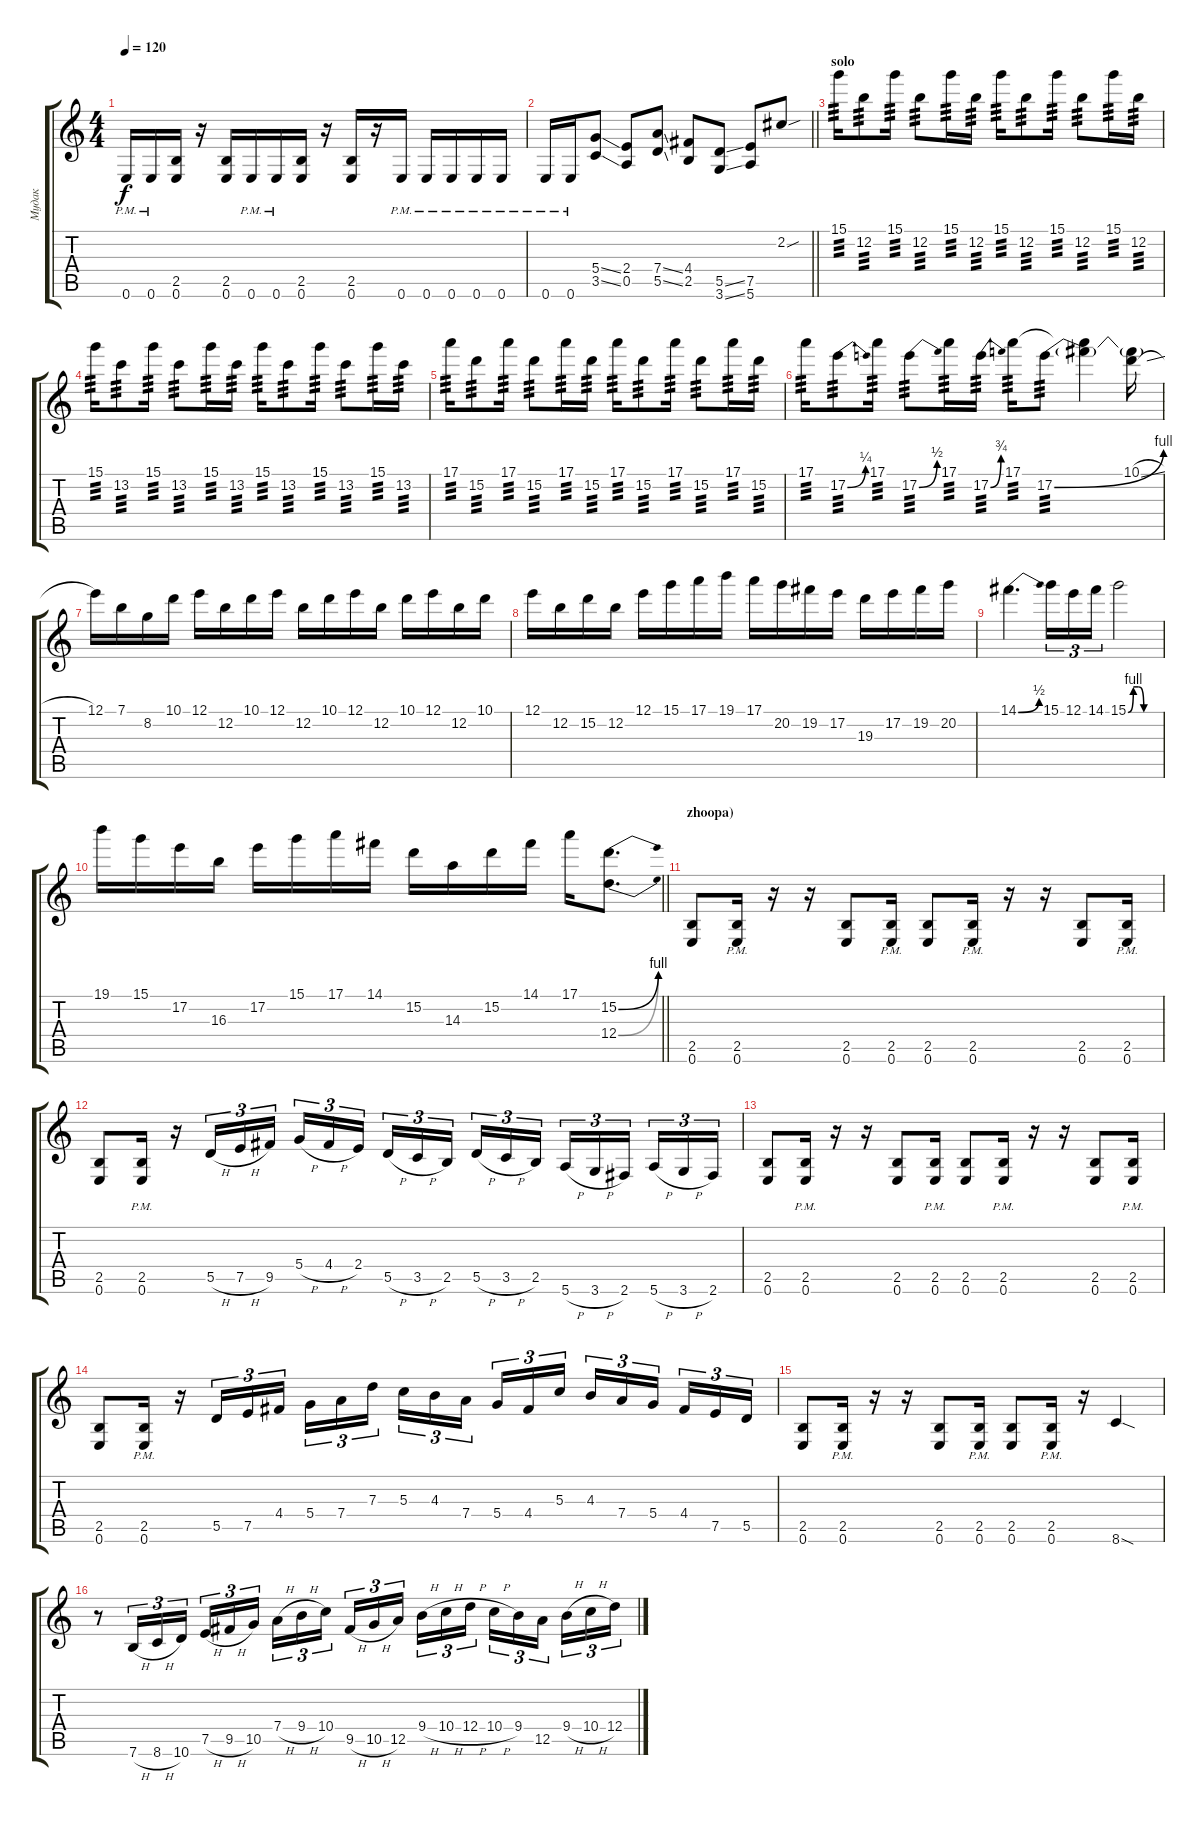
\track ("Мудак" "Мудак") {instrument distortionguitar}
\staff {score tabs}
\tuning (E4 B3 G3 D3 A2 E2) {hide}
\ts (4 4)
\tempo 120
\clef g2
\ks c
0.6{pm}.16{dy f} 0.6{pm}.16 (2.5 0.6).16 r.16 (2.5 0.6).16 0.6{pm}.16 0.6{pm}.16 (2.5 0.6).16 r.16 (2.5 0.6).16 r.16 0.6{pm}.16 0.6{pm}.16 0.6{pm}.16 0.6{pm}.16 0.6{pm}.16 |
\barLineRight lightlight
0.6{pm}.16 0.6{pm}.16 (5.4{ss} 3.5{ss}).8 (2.4 0.5).8 (7.4{ss} 5.5{ss}).8 (4.4 2.5).8 (5.5{ss} 3.6{ss}).8 (7.5 5.6).8 2.2{sou}.8 |
\section ("" "solo")
15.1.16{tp 3} 12.2.8{tp 3} 15.1.16{tp 3} 12.2.8{tp 3} 15.1.16{tp 3} 12.2.16{tp 3} 15.1.16{tp 3} 12.2.8{tp 3} 15.1.16{tp 3} 12.2.8{tp 3} 15.1.16{tp 3} 12.2.16{tp 3} |
15.1.16{tp 3} 13.2.8{tp 3} 15.1.16{tp 3} 13.2.8{tp 3} 15.1.16{tp 3} 13.2.16{tp 3} 15.1.16{tp 3} 13.2.8{tp 3} 15.1.16{tp 3} 13.2.8{tp 3} 15.1.16{tp 3} 13.2.16{tp 3} |
17.1.16{tp 3} 15.2.8{tp 3} 17.1.16{tp 3} 15.2.8{tp 3} 17.1.16{tp 3} 15.2.16{tp 3} 17.1.16{tp 3} 15.2.8{tp 3} 17.1.16{tp 3} 15.2.8{tp 3} 17.1.16{tp 3} 15.2.16{tp 3} |
17.1.16{tp 3} 17.2{be (bend 0 0 60 1)}.8{tp 3} 17.1.16{tp 3} 17.2{be (bend 0 0 60 2)}.8{tp 3} 17.1.16{tp 3} 17.2{be (bend 0 0 60 3)}.16{tp 3} 17.1.16{tp 3} 17.2{be (bend 0 0 60 4)}.8{tp 3} (17.1{t} 17.2{t}).4 (10.1{sl} 17.2{t}).16 |
12.1.16 7.1.16 8.2.16 10.1.16 12.1.16 12.2.16 10.1.16 12.1.16 12.2.16 10.1.16 12.1.16 12.2.16 10.1.16 12.1.16 12.2.16 10.1.16 |
12.1.16 12.2.16 15.2.16 12.2.16 12.1.16 15.1.16 17.1.16 19.1.16 17.1.16 20.2.16 19.2.16 17.2.16 19.3.16 17.2.16 19.2.16 20.2.16 |
14.1{be (bend 0 0 60 2)}.4{d} 15.1.16{tu (3 2)} 12.1.16{tu (3 2)} 14.1.16{tu (3 2)} 15.1{be (custom 0 0 10 4 20 4 30 0 60 0)}.2 |
\barLineRight lightlight
19.1.16 15.1.16 17.2.16 16.3.16 17.2.16 15.1.16 17.1.16 14.1.16 15.2.16 14.3.16 15.2.16 14.1.16 17.1.16 (15.2{be (bend 0 0 60 4)} 12.4{be (bend 0 0 60 4)}).8{d} |
\section ("" "zhoopa)")
(2.5 0.6).8 (2.5{pm} 0.6{pm}).16 r.16 r.16 (2.5 0.6).8 (2.5{pm} 0.6{pm}).16 (2.5 0.6).8 (2.5{pm} 0.6{pm}).16 r.16 r.16 (2.5 0.6).8 (2.5{pm} 0.6{pm}).16 |
(2.5 0.6).8 (2.5{pm} 0.6{pm}).16 r.16 5.5{h}.16{tu (3 2)} 7.5{h}.16{tu (3 2)} 9.5.16{tu (3 2) beam splitsecondary} 5.4{h}.16{tu (3 2)} 4.4{h}.16{tu (3 2)} 2.4.16{tu (3 2)} 5.5{h}.16{tu (3 2)} 3.5{h}.16{tu (3 2)} 2.5.16{tu (3 2) beam splitsecondary} 5.5{h}.16{tu (3 2)} 3.5{h}.16{tu (3 2)} 2.5.16{tu (3 2)} 5.6{h}.16{tu (3 2)} 3.6{h}.16{tu (3 2)} 2.6.16{tu (3 2) beam splitsecondary} 5.6{h}.16{tu (3 2)} 3.6{h}.16{tu (3 2)} 2.6.16{tu (3 2)} |
(2.5 0.6).8 (2.5{pm} 0.6{pm}).16 r.16 r.16 (2.5 0.6).8 (2.5{pm} 0.6{pm}).16 (2.5 0.6).8 (2.5{pm} 0.6{pm}).16 r.16 r.16 (2.5 0.6).8 (2.5{pm} 0.6{pm}).16 |
(2.5 0.6).8 (2.5{pm} 0.6{pm}).16 r.16 5.5.16{tu (3 2)} 7.5.16{tu (3 2)} 4.4.16{tu (3 2) beam splitsecondary} 5.4.16{tu (3 2)} 7.4.16{tu (3 2)} 7.3.16{tu (3 2)} 5.3.16{tu (3 2)} 4.3.16{tu (3 2)} 7.4.16{tu (3 2) beam splitsecondary} 5.4.16{tu (3 2)} 4.4.16{tu (3 2)} 5.3.16{tu (3 2)} 4.3.16{tu (3 2)} 7.4.16{tu (3 2)} 5.4.16{tu (3 2) beam splitsecondary} 4.4.16{tu (3 2)} 7.5.16{tu (3 2)} 5.5.16{tu (3 2)} |
(2.5 0.6).8 (2.5{pm} 0.6{pm}).16 r.16 r.16 (2.5 0.6).8 (2.5{pm} 0.6{pm}).16 (2.5 0.6).8 (2.5{pm} 0.6{pm}).16 r.16 8.6{sod}.4 |
r.8 7.6{h}.16{tu (3 2)} 8.6{h}.16{tu (3 2)} 10.6.16{tu (3 2)} 7.5{h}.16{tu (3 2)} 9.5{h}.16{tu (3 2)} 10.5.16{tu (3 2) beam splitsecondary} 7.4{h}.16{tu (3 2)} 9.4{h}.16{tu (3 2)} 10.4.16{tu (3 2)} 9.5{h}.16{tu (3 2)} 10.5{h}.16{tu (3 2)} 12.5.16{tu (3 2) beam splitsecondary} 9.4{h}.16{tu (3 2)} 10.4{h}.16{tu (3 2)} 12.4{h}.16{tu (3 2)} 10.4{h}.16{tu (3 2)} 9.4.16{tu (3 2)} 12.5.16{tu (3 2) beam splitsecondary} 9.4{h}.16{tu (3 2)} 10.4{h}.16{tu (3 2)} 12.4.16{tu (3 2)}
